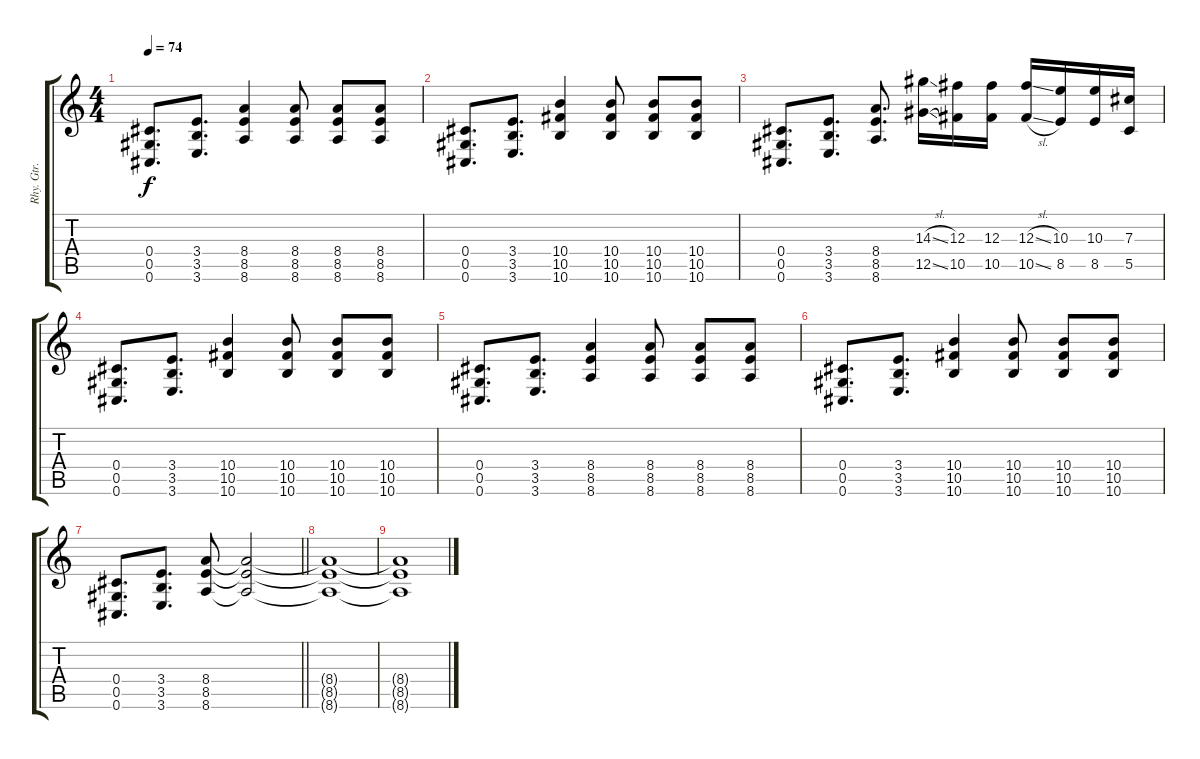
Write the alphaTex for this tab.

\track ("Rhy. Gtr. 1" "Rhy. Gtr. ") {instrument distortionguitar}
\staff {score tabs}
\tuning (Eb4 Bb3 Gb3 Db3 Ab2 Db2) {hide}
\ts (4 4)
\tempo 74
\clef g2
\ks c
(0.4 0.5 0.6).8{d dy f} (3.4 3.5 3.6).8{d} (8.4 8.5 8.6).4 (8.4 8.5 8.6).8 (8.4 8.5 8.6).8 (8.4 8.5 8.6).8 |
(0.4 0.5 0.6).8{d} (3.4 3.5 3.6).8{d} (10.4 10.5 10.6).4 (10.4 10.5 10.6).8 (10.4 10.5 10.6).8 (10.4 10.5 10.6).8 |
(0.4 0.5 0.6).8{d} (3.4 3.5 3.6).8{d} (8.4 8.5 8.6).8{d} (14.3{sl} 12.5{sl}).16 (12.3 10.5).16 (12.3 10.5).16 (12.3{sl} 10.5{sl}).16 (10.3 8.5).16 (10.3 8.5).16 (7.3 5.5).16 |
(0.4 0.5 0.6).8{d} (3.4 3.5 3.6).8{d} (10.4 10.5 10.6).4 (10.4 10.5 10.6).8 (10.4 10.5 10.6).8 (10.4 10.5 10.6).8 |
(0.4 0.5 0.6).8{d} (3.4 3.5 3.6).8{d} (8.4 8.5 8.6).4 (8.4 8.5 8.6).8 (8.4 8.5 8.6).8 (8.4 8.5 8.6).8 |
(0.4 0.5 0.6).8{d} (3.4 3.5 3.6).8{d} (10.4 10.5 10.6).4 (10.4 10.5 10.6).8 (10.4 10.5 10.6).8 (10.4 10.5 10.6).8 |
\barLineRight lightlight
(0.4 0.5 0.6).8{d} (3.4 3.5 3.6).8{d} (8.4 8.5 8.6).8 (8.4{t} 8.5{t} 8.6{t}).2 |
(8.4{t} 8.5{t} 8.6{t}).1 |
(8.4{t} 8.5{t} 8.6{t}).1
